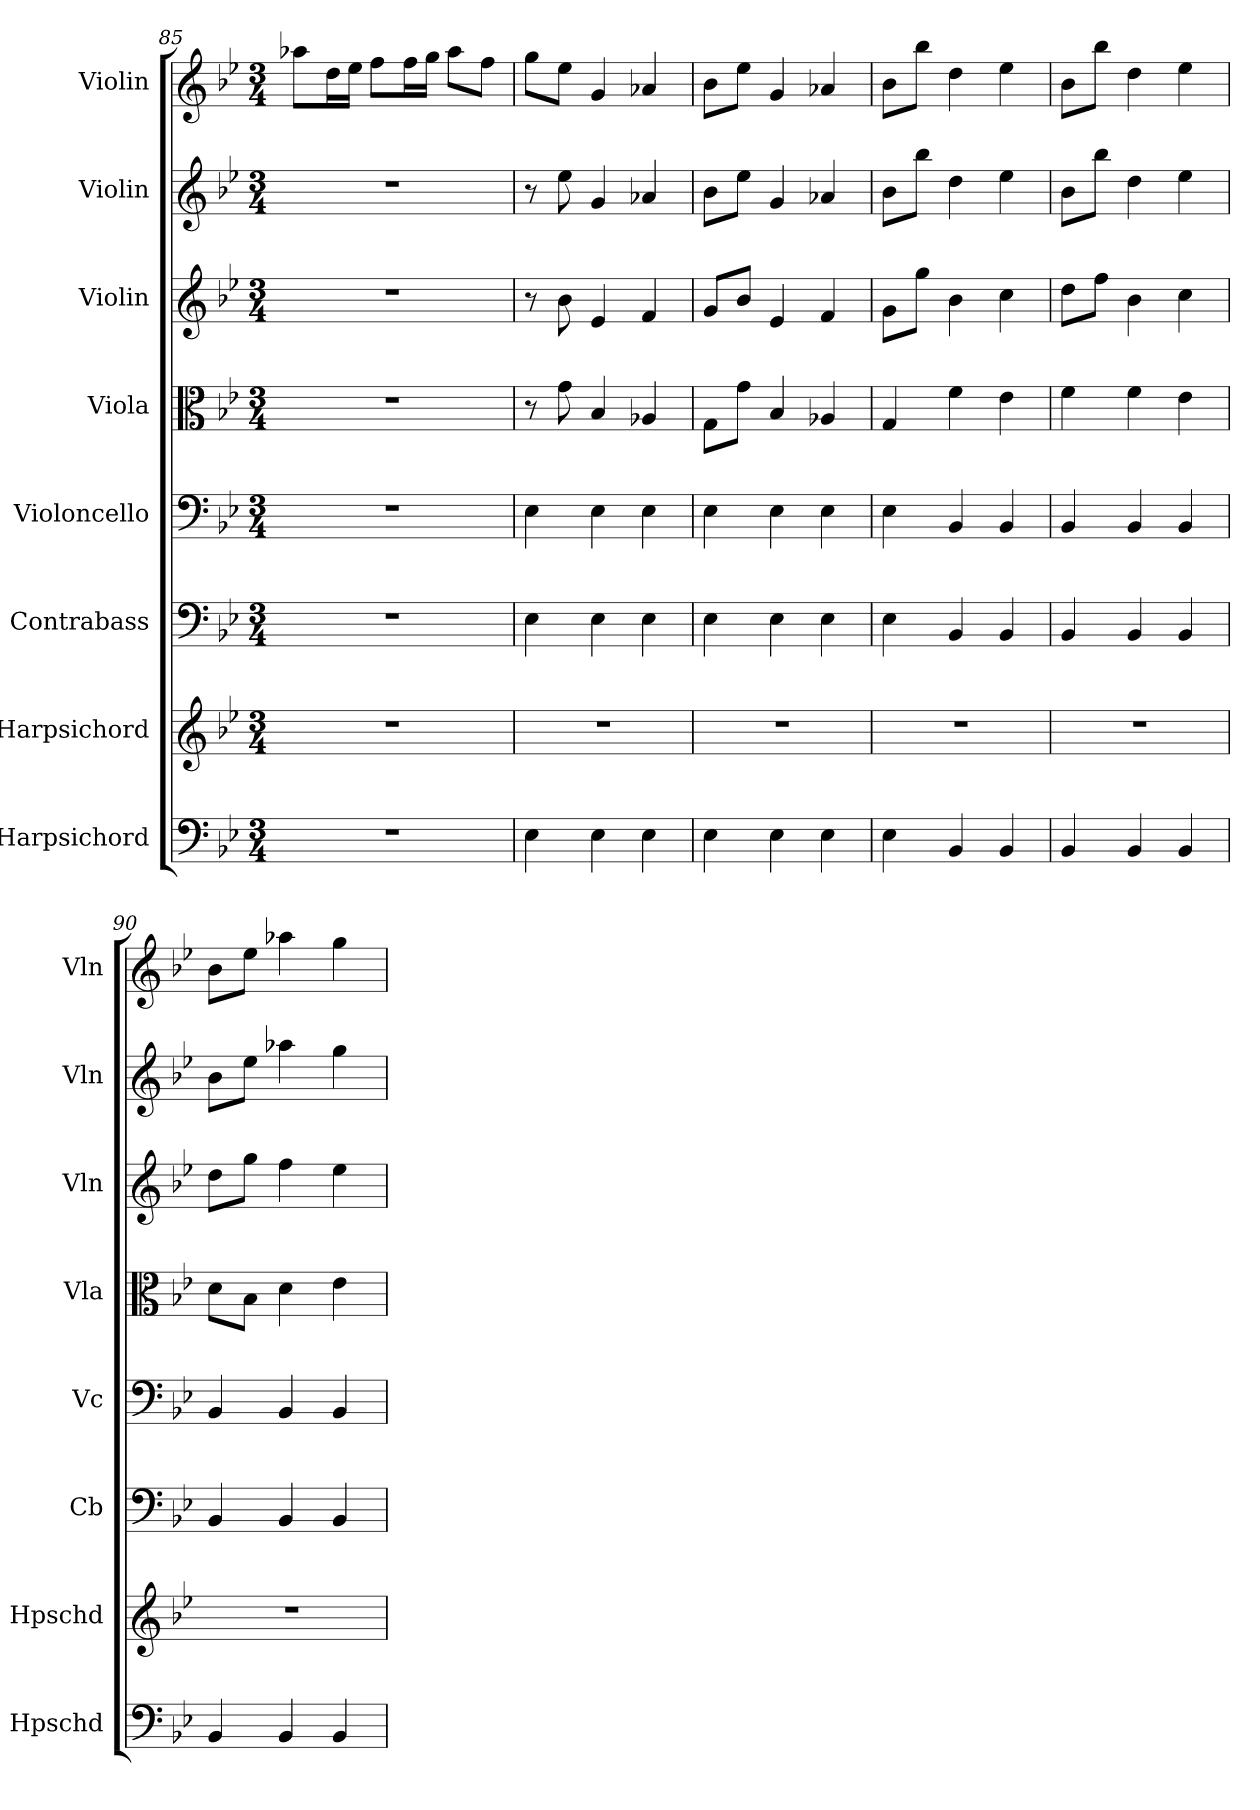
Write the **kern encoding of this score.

**kern	**kern	**kern	**kern	**kern	**kern	**kern	**kern
*part8	*part7	*part6	*part5	*part4	*part3	*part2	*part1
*staff8	*staff7	*staff6	*staff5	*staff4	*staff3	*staff2	*staff1
*I"Harpsichord	*I"Harpsichord	*I"Contrabass	*I"Violoncello	*I"Viola	*I"Violin	*I"Violin	*I"Violin
*I'Hpschd	*I'Hpschd	*I'Cb	*I'Vc	*I'Vla	*I'Vln	*I'Vln	*I'Vln
*clefF4	*clefG2	*clefF4	*clefF4	*clefC3	*clefG2	*clefG2	*clefG2
*k[b-e-]	*k[b-e-]	*k[b-e-]	*k[b-e-]	*k[b-e-]	*k[b-e-]	*k[b-e-]	*k[b-e-]
*M3/4	*M3/4	*M3/4	*M3/4	*M3/4	*M3/4	*M3/4	*M3/4
=85	=85	=85	=85	=85	=85	=85	=85
2.r	2.r	2.r	2.r	2.r	2.r	2.r	8aa-X\L
.	.	.	.	.	.	.	16dd\L
.	.	.	.	.	.	.	16ee-\JJ
.	.	.	.	.	.	.	8ff\L
.	.	.	.	.	.	.	16ff\L
.	.	.	.	.	.	.	16gg\JJ
.	.	.	.	.	.	.	8aa-\L
.	.	.	.	.	.	.	8ff\J
=86	=86	=86	=86	=86	=86	=86	=86
4E-\	2.r	4E-\	4E-\	8r	8r	8r	8gg\L
.	.	.	.	8g\	8b-\	8ee-\	8ee-\J
4E-\	.	4E-\	4E-\	4B-/	4e-/	4g/	4g/
4E-\	.	4E-\	4E-\	4A-X/	4f/	4a-X/	4a-X/
=87	=87	=87	=87	=87	=87	=87	=87
4E-\	2.r	4E-\	4E-\	8G\L	8g/L	8b-\L	8b-\L
.	.	.	.	8g\J	8b-/J	8ee-\J	8ee-\J
4E-\	.	4E-\	4E-\	4B-/	4e-/	4g/	4g/
4E-\	.	4E-\	4E-\	4A-X/	4f/	4a-X/	4a-X/
=88	=88	=88	=88	=88	=88	=88	=88
4E-\	2.r	4E-\	4E-\	4G/	8g\L	8b-\L	8b-\L
.	.	.	.	.	8gg\J	8bb-\J	8bb-\J
4BB-/	.	4BB-/	4BB-/	4f\	4b-\	4dd\	4dd\
4BB-/	.	4BB-/	4BB-/	4e-\	4cc\	4ee-\	4ee-\
=89	=89	=89	=89	=89	=89	=89	=89
4BB-/	2.r	4BB-/	4BB-/	4f\	8dd\L	8b-\L	8b-\L
.	.	.	.	.	8ff\J	8bb-\J	8bb-\J
4BB-/	.	4BB-/	4BB-/	4f\	4b-\	4dd\	4dd\
4BB-/	.	4BB-/	4BB-/	4e-\	4cc\	4ee-\	4ee-\
=90	=90	=90	=90	=90	=90	=90	=90
4BB-/	2.r	4BB-/	4BB-/	8d\L	8dd\L	8b-\L	8b-\L
.	.	.	.	8B-\J	8gg\J	8ee-\J	8ee-\J
4BB-/	.	4BB-/	4BB-/	4d\	4ff\	4aa-X\	4aa-X\
4BB-/	.	4BB-/	4BB-/	4e-\	4ee-\	4gg\	4gg\
=	=	=	=	=	=	=	=
*-	*-	*-	*-	*-	*-	*-	*-
